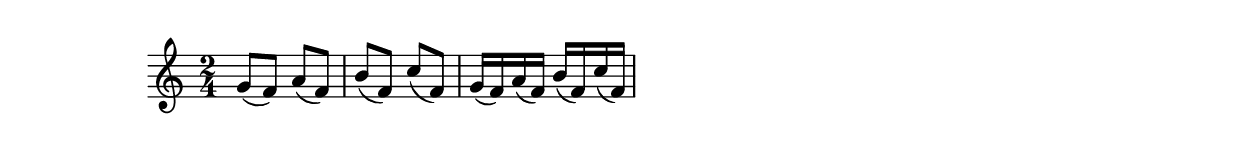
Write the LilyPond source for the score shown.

\header {

    texidoc = "The attachment point for strongly sloped slurs is
shifted horizontally slightly. Without this correction, slurs will
point into one note head, and point over another note head."
 
}
\layout {
    ragged-right = ##t
}
\version "2.19.21"

\relative {
    \time 2/4
    g'8( f)
    a( f)
    b( f)
    c'( f,)

    g16( f)
    a( f)
    b( f)
    c'16( f,)
    

}
